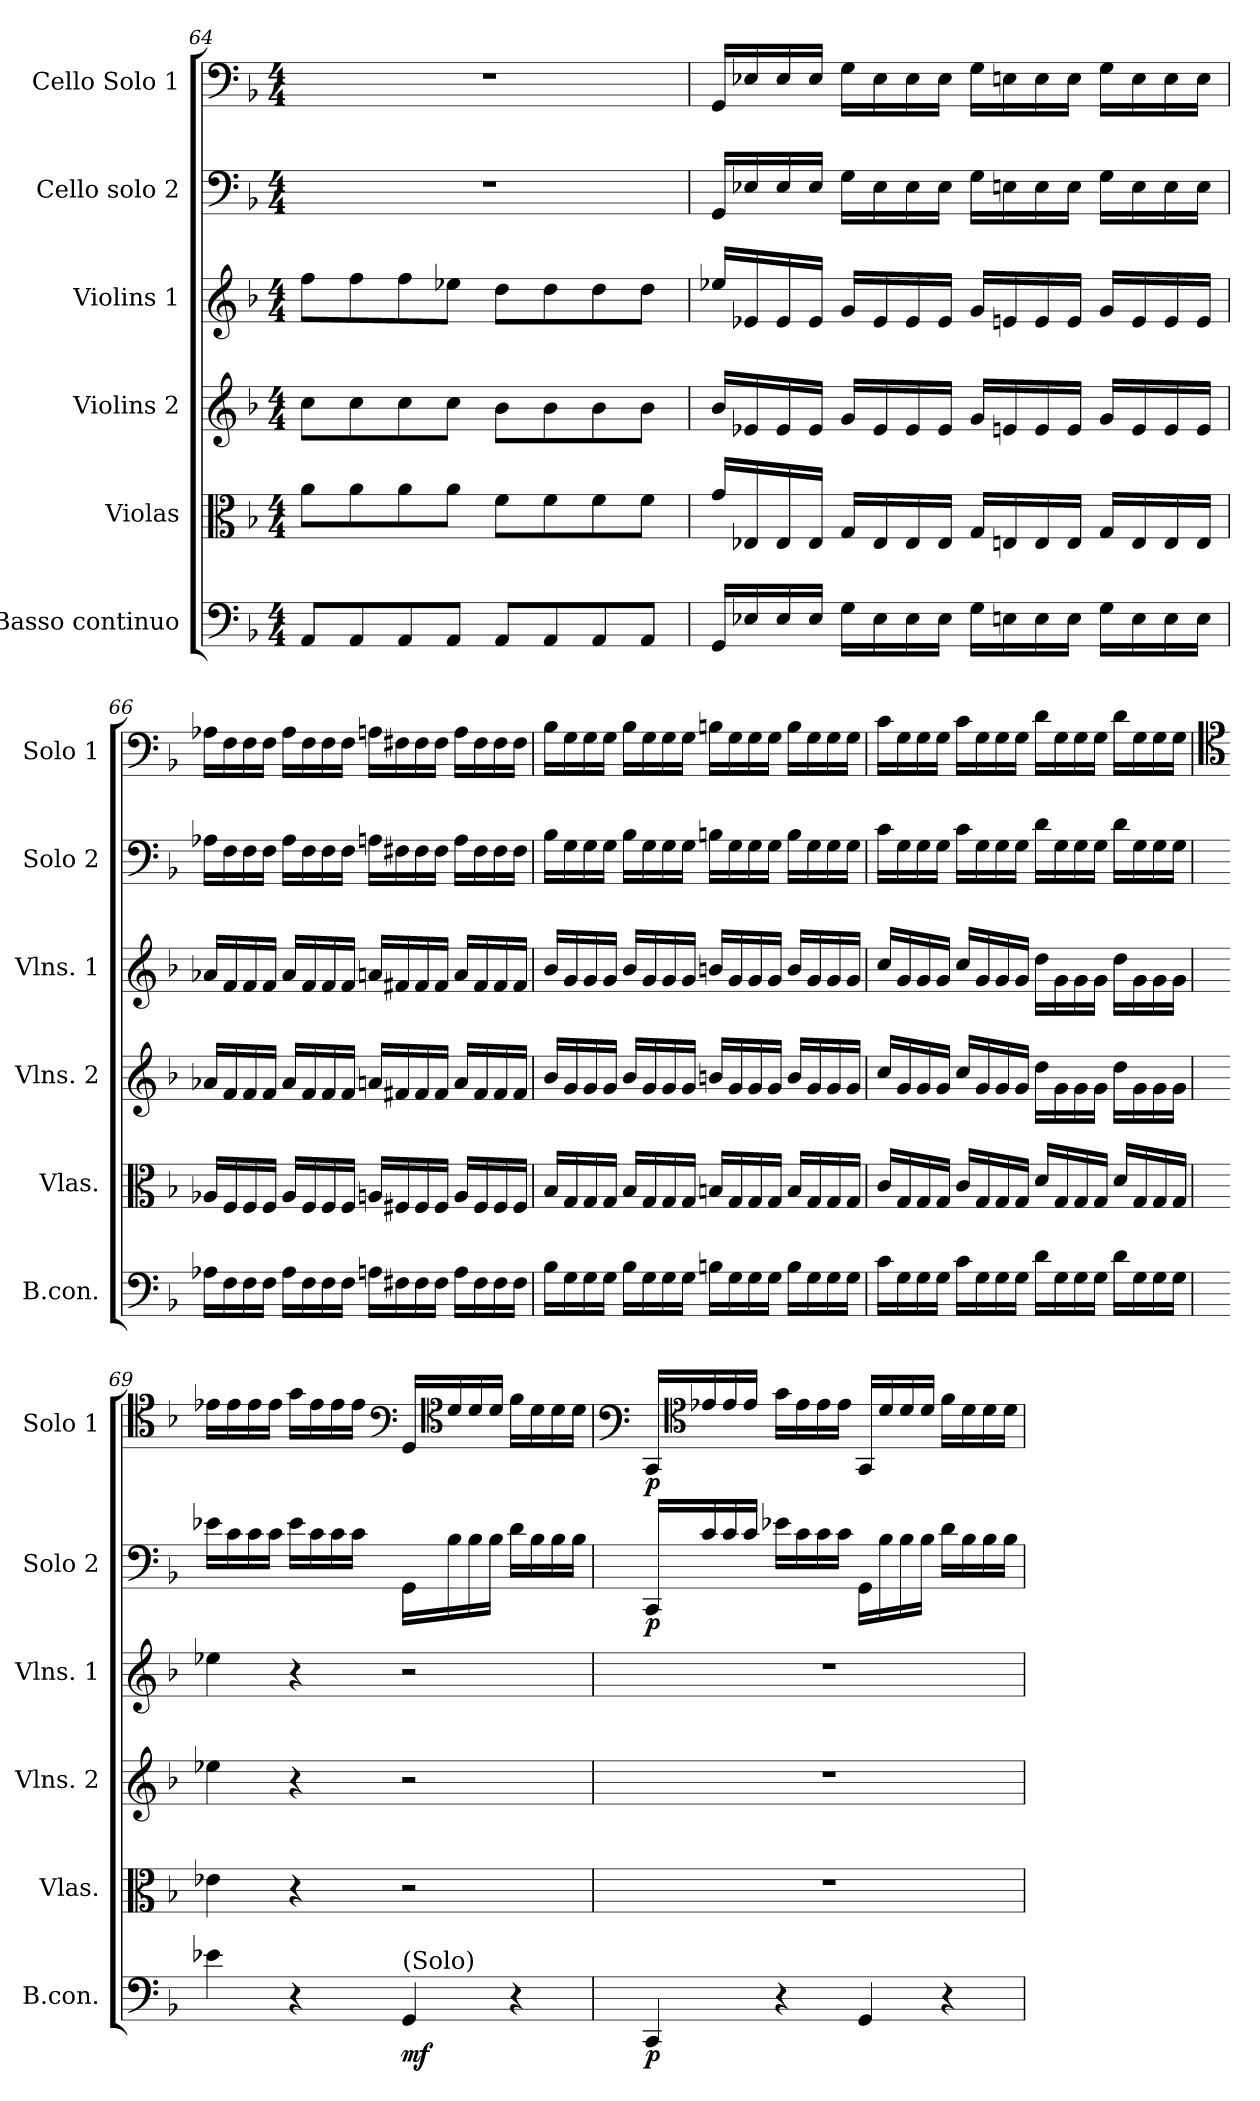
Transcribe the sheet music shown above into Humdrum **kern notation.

**kern	**dynam	**kern	**kern	**kern	**kern	**dynam	**kern	**dynam
*part6	*part6	*part5	*part4	*part3	*part2	*part2	*part1	*part1
*staff6	*staff6	*staff5	*staff4	*staff3	*staff2	*staff2	*staff1	*staff1
*I"Basso continuo	*	*I"Violas	*I"Violins 2	*I"Violins 1	*I"Cello solo 2	*	*I"Cello Solo 1	*
*I'B.con.	*	*I'Vlas.	*I'Vlns. 2	*I'Vlns. 1	*I'Solo 2	*	*I'Solo 1	*
*clefF4	*	*clefC3	*clefG2	*clefG2	*clefF4	*	*clefF4	*
*k[b-]	*	*k[b-]	*k[b-]	*k[b-]	*k[b-]	*	*k[b-]	*
*M4/4	*	*M4/4	*M4/4	*M4/4	*M4/4	*	*M4/4	*
=64	=64	=64	=64	=64	=64	=64	=64	=64
8AA/L	.	8a\L	8cc\L	8ff\L	1r	.	1r	.
8AA/	.	8a\	8cc\	8ff\	.	.	.	.
8AA/	.	8a\	8cc\	8ff\	.	.	.	.
8AA/J	.	8a\J	8cc\J	8ee-X\J	.	.	.	.
8AA/L	.	8f\L	8b-\L	8dd\L	.	.	.	.
8AA/	.	8f\	8b-\	8dd\	.	.	.	.
8AA/	.	8f\	8b-\	8dd\	.	.	.	.
8AA/J	.	8f\J	8b-\J	8dd\J	.	.	.	.
=65	=65	=65	=65	=65	=65	=65	=65	=65
16GG/LL	.	16g/LL	16b-/LL	16ee-X/LL	16GG/LL	.	16GG/LL	.
16E-X/	.	16E-X/	16e-X/	16e-X/	16E-X/	.	16E-X/	.
16E-/	.	16E-/	16e-/	16e-/	16E-/	.	16E-/	.
16E-/JJ	.	16E-/JJ	16e-/JJ	16e-/JJ	16E-/JJ	.	16E-/JJ	.
16G\LL	.	16G/LL	16g/LL	16g/LL	16G\LL	.	16G\LL	.
16E-\	.	16E-/	16e-/	16e-/	16E-\	.	16E-\	.
16E-\	.	16E-/	16e-/	16e-/	16E-\	.	16E-\	.
16E-\JJ	.	16E-/JJ	16e-/JJ	16e-/JJ	16E-\JJ	.	16E-\JJ	.
16G\LL	.	16G/LL	16g/LL	16g/LL	16G\LL	.	16G\LL	.
16En\	.	16En/	16en/	16en/	16En\	.	16En\	.
16E\	.	16E/	16e/	16e/	16E\	.	16E\	.
16E\JJ	.	16E/JJ	16e/JJ	16e/JJ	16E\JJ	.	16E\JJ	.
16G\LL	.	16G/LL	16g/LL	16g/LL	16G\LL	.	16G\LL	.
16E\	.	16E/	16e/	16e/	16E\	.	16E\	.
16E\	.	16E/	16e/	16e/	16E\	.	16E\	.
16E\JJ	.	16E/JJ	16e/JJ	16e/JJ	16E\JJ	.	16E\JJ	.
!!LO:LB:g=z
=66	=66	=66	=66	=66	=66	=66	=66	=66
16A-X\LL	.	16A-X/LL	16a-X/LL	16a-X/LL	16A-X\LL	.	16A-X\LL	.
16F\	.	16F/	16f/	16f/	16F\	.	16F\	.
16F\	.	16F/	16f/	16f/	16F\	.	16F\	.
16F\JJ	.	16F/JJ	16f/JJ	16f/JJ	16F\JJ	.	16F\JJ	.
16A-\LL	.	16A-/LL	16a-/LL	16a-/LL	16A-\LL	.	16A-\LL	.
16F\	.	16F/	16f/	16f/	16F\	.	16F\	.
16F\	.	16F/	16f/	16f/	16F\	.	16F\	.
16F\JJ	.	16F/JJ	16f/JJ	16f/JJ	16F\JJ	.	16F\JJ	.
16An\LL	.	16An/LL	16an/LL	16an/LL	16An\LL	.	16An\LL	.
16F#X\	.	16F#X/	16f#X/	16f#X/	16F#X\	.	16F#X\	.
16F#\	.	16F#/	16f#/	16f#/	16F#\	.	16F#\	.
16F#\JJ	.	16F#/JJ	16f#/JJ	16f#/JJ	16F#\JJ	.	16F#\JJ	.
16A\LL	.	16A/LL	16a/LL	16a/LL	16A\LL	.	16A\LL	.
16F#\	.	16F#/	16f#/	16f#/	16F#\	.	16F#\	.
16F#\	.	16F#/	16f#/	16f#/	16F#\	.	16F#\	.
16F#\JJ	.	16F#/JJ	16f#/JJ	16f#/JJ	16F#\JJ	.	16F#\JJ	.
=67	=67	=67	=67	=67	=67	=67	=67	=67
16B-\LL	.	16B-/LL	16b-/LL	16b-/LL	16B-\LL	.	16B-\LL	.
16G\	.	16G/	16g/	16g/	16G\	.	16G\	.
16G\	.	16G/	16g/	16g/	16G\	.	16G\	.
16G\JJ	.	16G/JJ	16g/JJ	16g/JJ	16G\JJ	.	16G\JJ	.
16B-\LL	.	16B-/LL	16b-/LL	16b-/LL	16B-\LL	.	16B-\LL	.
16G\	.	16G/	16g/	16g/	16G\	.	16G\	.
16G\	.	16G/	16g/	16g/	16G\	.	16G\	.
16G\JJ	.	16G/JJ	16g/JJ	16g/JJ	16G\JJ	.	16G\JJ	.
16Bn\LL	.	16Bn/LL	16bn/LL	16bn/LL	16Bn\LL	.	16Bn\LL	.
16G\	.	16G/	16g/	16g/	16G\	.	16G\	.
16G\	.	16G/	16g/	16g/	16G\	.	16G\	.
16G\JJ	.	16G/JJ	16g/JJ	16g/JJ	16G\JJ	.	16G\JJ	.
16B\LL	.	16B/LL	16b/LL	16b/LL	16B\LL	.	16B\LL	.
16G\	.	16G/	16g/	16g/	16G\	.	16G\	.
16G\	.	16G/	16g/	16g/	16G\	.	16G\	.
16G\JJ	.	16G/JJ	16g/JJ	16g/JJ	16G\JJ	.	16G\JJ	.
!!LO:PB:g=z
=68	=68	=68	=68	=68	=68	=68	=68	=68
16c\LL	.	16c/LL	16cc/LL	16cc/LL	16c\LL	.	16c\LL	.
16G\	.	16G/	16g/	16g/	16G\	.	16G\	.
16G\	.	16G/	16g/	16g/	16G\	.	16G\	.
16G\JJ	.	16G/JJ	16g/JJ	16g/JJ	16G\JJ	.	16G\JJ	.
16c\LL	.	16c/LL	16cc/LL	16cc/LL	16c\LL	.	16c\LL	.
16G\	.	16G/	16g/	16g/	16G\	.	16G\	.
16G\	.	16G/	16g/	16g/	16G\	.	16G\	.
16G\JJ	.	16G/JJ	16g/JJ	16g/JJ	16G\JJ	.	16G\JJ	.
16d\LL	.	16d/LL	16dd\LL	16dd\LL	16d\LL	.	16d\LL	.
16G\	.	16G/	16g\	16g\	16G\	.	16G\	.
16G\	.	16G/	16g\	16g\	16G\	.	16G\	.
16G\JJ	.	16G/JJ	16g\JJ	16g\JJ	16G\JJ	.	16G\JJ	.
16d\LL	.	16d/LL	16dd\LL	16dd\LL	16d\LL	.	16d\LL	.
16G\	.	16G/	16g\	16g\	16G\	.	16G\	.
16G\	.	16G/	16g\	16g\	16G\	.	16G\	.
16G\JJ	.	16G/JJ	16g\JJ	16g\JJ	16G\JJ	.	16G\JJ	.
=69	=69	=69	=69	=69	=69	=69	=69	=69
*	*	*	*	*	*	*	*clefC4	*
4e-X\	.	4e-X\	4ee-X\	4ee-X\	16e-X\LL	.	16e-X\LL	.
.	.	.	.	.	16c\	.	16e-\	.
.	.	.	.	.	16c\	.	16e-\	.
.	.	.	.	.	16c\JJ	.	16e-\JJ	.
4r	.	4r	4r	4r	16e-\LL	.	16g\LL	.
.	.	.	.	.	16c\	.	16e-\	.
.	.	.	.	.	16c\	.	16e-\	.
.	.	.	.	.	16c\JJ	.	16e-\JJ	.
*	*	*	*	*	*	*	*clefF4	*
!LO:TX:a:t=(Solo)	!	!	!	!	!	!	!	!
!	!LO:DY:b	!	!	!	!	!	!	!
4GG/	mf	2r	2r	2r	16GG\LL	.	16GG/LL	.
*	*	*	*	*	*	*	*clefC4	*
.	.	.	.	.	16B-\	.	16d/	.
.	.	.	.	.	16B-\	.	16d/	.
.	.	.	.	.	16B-\JJ	.	16d/JJ	.
4r	.	.	.	.	16d\LL	.	16f\LL	.
.	.	.	.	.	16B-\	.	16d\	.
.	.	.	.	.	16B-\	.	16d\	.
.	.	.	.	.	16B-\JJ	.	16d\JJ	.
!!LO:LB:g=z
=70	=70	=70	=70	=70	=70	=70	=70	=70
*	*	*	*	*	*	*	*clefF4	*
!	!LO:DY:b	!	!	!	!	!LO:DY:b	!	!LO:DY:b
4CC/	p	1r	1r	1r	16CC/LL	p	16CC/LL	p
*	*	*	*	*	*	*	*clefC4	*
.	.	.	.	.	16c/	.	16e-X/	.
.	.	.	.	.	16c/	.	16e-/	.
.	.	.	.	.	16c/JJ	.	16e-/JJ	.
4r	.	.	.	.	16e-X\LL	.	16g\LL	.
.	.	.	.	.	16c\	.	16e-\	.
.	.	.	.	.	16c\	.	16e-\	.
.	.	.	.	.	16c\JJ	.	16e-\JJ	.
4GG/	.	.	.	.	16GG\LL	.	16GG/LL	.
.	.	.	.	.	16B-\	.	16d/	.
.	.	.	.	.	16B-\	.	16d/	.
.	.	.	.	.	16B-\JJ	.	16d/JJ	.
4r	.	.	.	.	16d\LL	.	16f\LL	.
.	.	.	.	.	16B-\	.	16d\	.
.	.	.	.	.	16B-\	.	16d\	.
.	.	.	.	.	16B-\JJ	.	16d\JJ	.
=	=	=	=	=	=	=	=	=
*-	*-	*-	*-	*-	*-	*-	*-	*-
